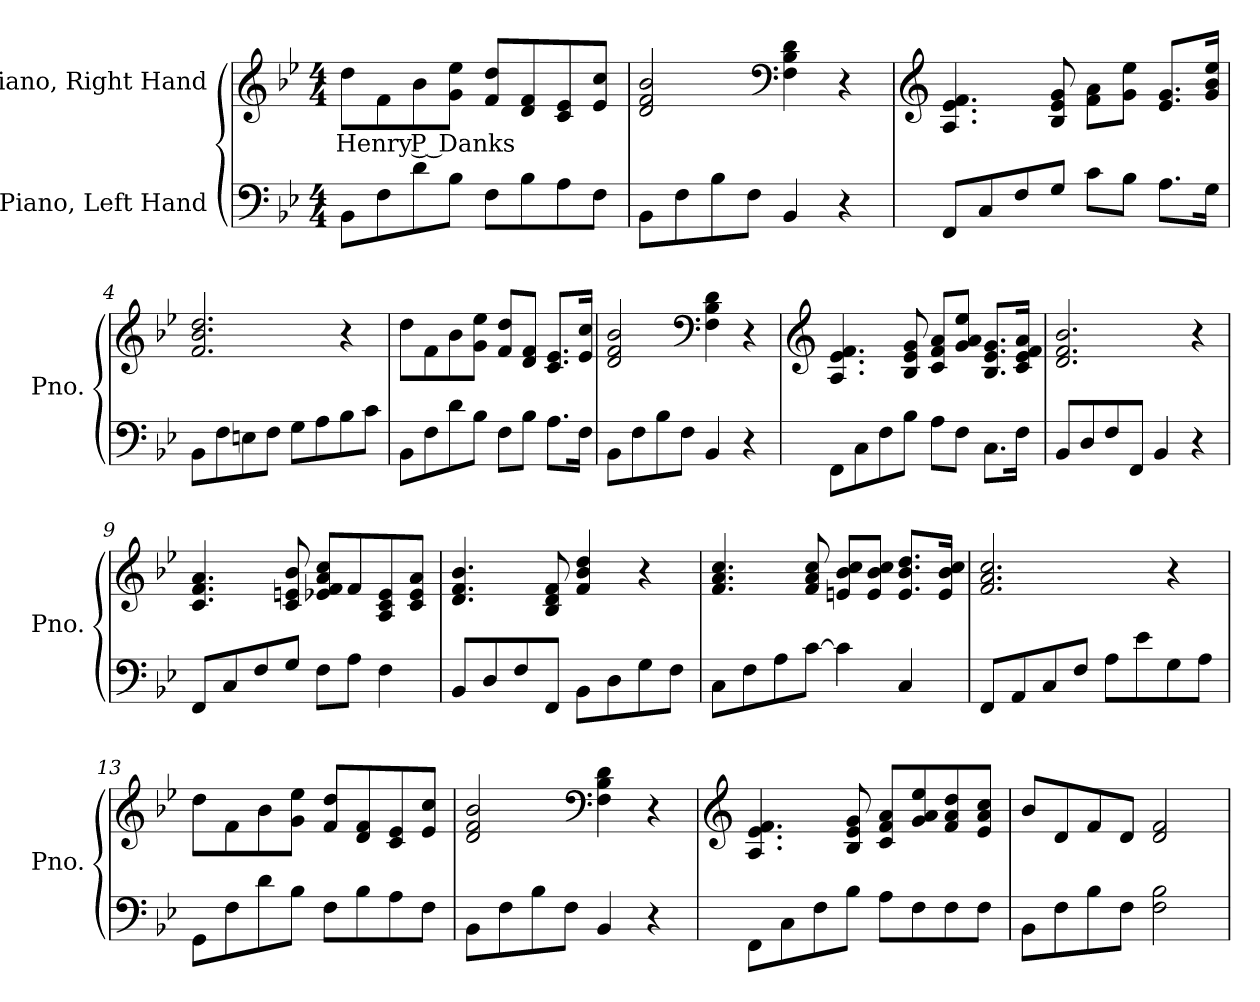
**kern	**kern	**text
*part2	*part1	*part1
*staff2	*staff1	*staff1
*I"Piano, Left Hand	*I"Piano, Right Hand	*
*I'Pno.	*I'Pno.	*
*clefF4	*clefG2	*
*k[b-e-]	*k[b-e-]	*
*M4/4	*M4/4	*
*MM100	*MM100	*
=1	=1	=1
!	!	!LO:LY:b
8BB-\L	8dd\L	Henry P Danks
8F\	8f\	.
8d\	8b-\	.
8B-\J	8g\ 8ee-\J	.
8F\L	8f/ 8dd/L	.
8B-\	8d/ 8f/	.
8A\	8c/ 8e-/	.
8F\J	8e-/ 8cc/J	.
=2	=2	=2
8BB-\L	2d/ 2f/ 2b-/	.
8F\	.	.
8B-\	.	.
8F\J	.	.
*	*clefF4	*
4BB-/	4F\ 4B-\ 4d\	.
4r	4r	.
=3	=3	=3
*	*clefG2	*
8FF/L	4.A/ 4.e-/ 4.f/	.
8C/	.	.
8F/	.	.
8G/J	8B-/ 8e-/ 8g/	.
8c\L	8f\ 8a\L	.
8B-\J	8g\ 8ee-\J	.
8.A\L	8.e-/ 8.g/L	.
16G\Jk	16g/ 16b-/ 16ee-/Jk	.
!!LO:LB:g=z
=4	=4	=4
8BB-\L	2.f/ 2.b-/ 2.dd/	.
8F\	.	.
8En\	.	.
8F\J	.	.
8G\L	.	.
8A\	.	.
8B-\	4r	.
8c\J	.	.
=5	=5	=5
8BB-\L	8dd\L	.
8F\	8f\	.
8d\	8b-\	.
8B-\J	8g\ 8ee-\J	.
8F\L	8f/ 8dd/L	.
8B-\J	8d/ 8f/J	.
8.A\L	8.c/ 8.e-/L	.
16F\Jk	16e-/ 16cc/Jk	.
=6	=6	=6
8BB-\L	2d/ 2f/ 2b-/	.
8F\	.	.
8B-\	.	.
8F\J	.	.
*	*clefF4	*
4BB-/	4F\ 4B-\ 4d\	.
4r	4r	.
=7	=7	=7
*	*clefG2	*
8FF\L	4.A/ 4.e-/ 4.f/	.
8C\	.	.
8F\	.	.
8B-\J	8B-/ 8e-/ 8g/	.
8A\L	8c/ 8f/ 8a/L	.
8F\J	8g/ 8a/ 8ee-/J	.
8.C\L	8.B-/ 8.e-/ 8.g/L	.
16F\Jk	16c/ 16e-/ 16f/ 16a/Jk	.
!!LO:LB:g=z
=8	=8	=8
8BB-/L	2.d/ 2.f/ 2.b-/	.
8D/	.	.
8F/	.	.
8FF/J	.	.
4BB-/	.	.
4r	4r	.
=9	=9	=9
8FF/L	4.c/ 4.f/ 4.a/	.
8C/	.	.
8F/	.	.
8G/J	8c/ 8en/ 8b-/	.
8F\L	8e-X/ 8f/ 8a/ 8cc/L	.
8A\J	8f/	.
4F\	8A/ 8c/ 8e-/	.
.	8c/ 8e-/ 8a/J	.
=10	=10	=10
8BB-/L	4.d/ 4.f/ 4.b-/	.
8D/	.	.
8F/	.	.
8FF/J	8B-/ 8d/ 8f/	.
8BB-\L	4f/ 4b-/ 4dd/	.
8D\	.	.
8G\	4r	.
8F\J	.	.
=11	=11	=11
8C\L	4.f/ 4.a/ 4.cc/	.
8F\	.	.
8A\	.	.
[8c\J	8f/ 8a/ 8cc/	.
4c\]	8en/ 8b-/ 8cc/L	.
.	8e/ 8b-/ 8cc/J	.
4C/	8.e/ 8.b-/ 8.dd/L	.
.	16e/ 16b-/ 16cc/Jk	.
!!LO:LB:g=z
=12	=12	=12
8FF/L	2.f/ 2.a/ 2.cc/	.
8AA/	.	.
8C/	.	.
8F/J	.	.
8A\L	.	.
8e-\	.	.
8G\	4r	.
8A\J	.	.
=13	=13	=13
8GG\L	8dd\L	.
8F\	8f\	.
8d\	8b-\	.
8B-\J	8g\ 8ee-\J	.
8F\L	8f/ 8dd/L	.
8B-\	8d/ 8f/	.
8A\	8c/ 8e-/	.
8F\J	8e-/ 8cc/J	.
=14	=14	=14
8BB-\L	2d/ 2f/ 2b-/	.
8F\	.	.
8B-\	.	.
8F\J	.	.
*	*clefF4	*
4BB-/	4F\ 4B-\ 4d\	.
4r	4r	.
=15	=15	=15
*	*clefG2	*
8FF\L	4.A/ 4.e-/ 4.f/	.
8C\	.	.
8F\	.	.
8B-\J	8B-/ 8e-/ 8g/	.
8A\L	8c/ 8f/ 8a/L	.
8F\	8g/ 8a/ 8ee-/	.
8F\	8f/ 8a/ 8dd/	.
8F\J	8e-/ 8a/ 8cc/J	.
=16	=16	=16
8BB-\L	8b-/L	.
8F\	8d/	.
8B-\	8f/	.
8F\J	8d/J	.
2F\ 2B-\	2d/ 2f/	.
=	=	=
*-	*-	*-
